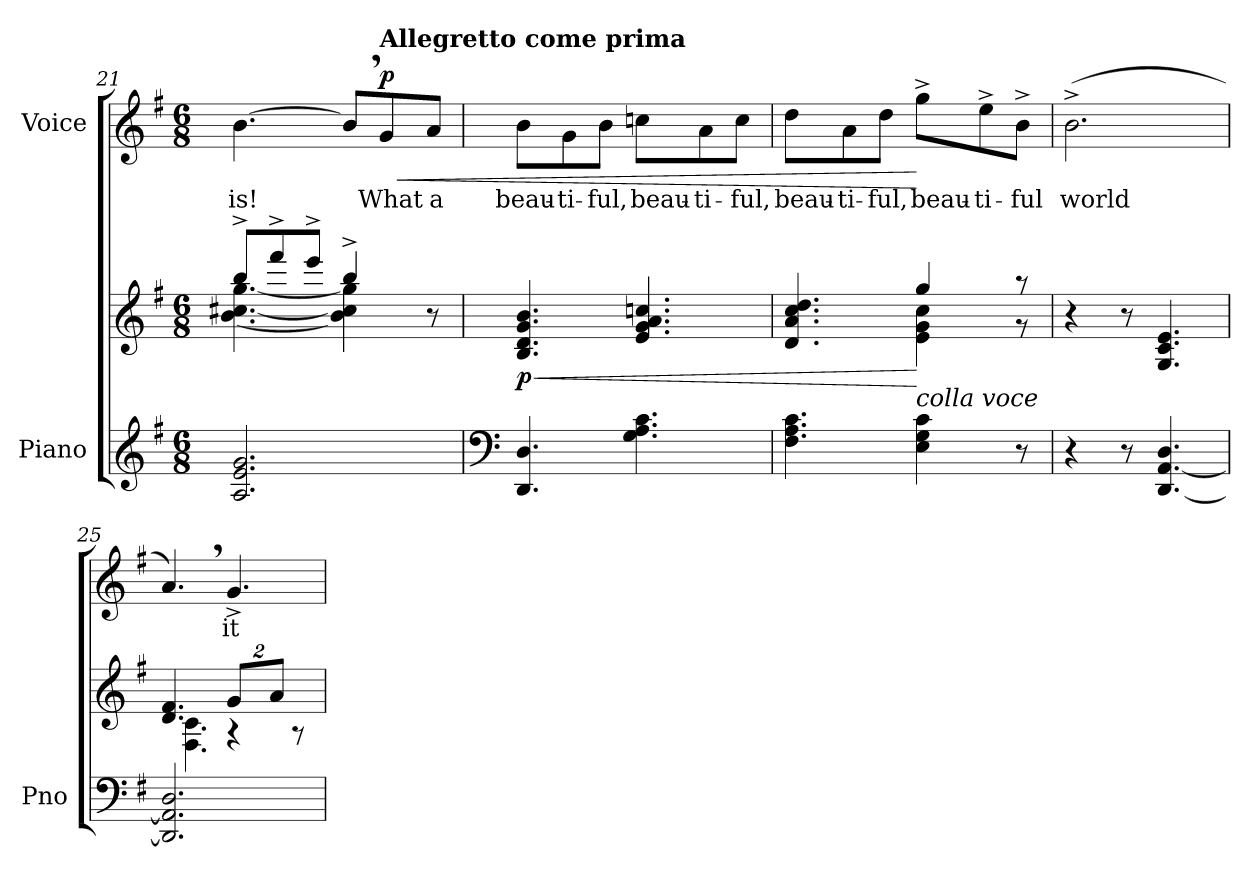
**kern	**kern	**dynam	**kern	**text	**dynam
*part2	*part2	*part2	*part1	*part1	*part1
*staff3	*staff2	*staff2/3	*staff1	*staff1	*staff1
*I"Piano	*	*	*I"Voice	*	*
*I'Pno	*	*	*	*	*
*clefG2	*clefG2	*	*clefG2	*	*
*k[f#]	*k[f#]	*	*k[f#]	*	*
*M6/8	*M6/8	*	*M6/8	*	*
=21	=21	=21	=21	=21	=21
*	*^	*	*	*	*
2.A/ 2.e/ 2.g/	8bb^/L	[4.b\ [4.cc#X\ [4.gg\	.	[4.b\	is!	.
.	8fff#^/	.	.	.	.	.
.	8eee^/J	.	.	.	.	.
.	4bb^/	4b\] 4cc#\] 4gg\]	.	8b,/L]	.	.
!	!	!	!	!LO:TX:a:B:t=Allegretto come prima	!	!
!	!	!	!	!	!	!LO:HP:b
!	!	!	!	!	!	!LO:DY:n=1:a
.	.	.	.	8g/	What	< p
.	8r	8ryy	.	8a/J	a	.
*	*v	*v	*	*	*	*
=22	=22	=22	=22	=22	=22
*clefF4	*	*	*	*	*
*	*^	*	*	*	*
!	!LO:TX:i:t=Tempo I	!	!	!	!	!
!	!	!	!LO:HP:b	!	!	!
!	!	!	!LO:DY:n=1:b	!	!	!
*	*v	*v	*	*	*	*
4.DD/ 4.D/	4.B/ 4.d/ 4.g/ 4.b/	< p	8b\L	beau-	.
.	.	.	8g\	-ti-	.
.	.	.	8b\J	-ful,	.
4.G\ 4.A\ 4.c\	4.e/ 4.g/ 4.a/ 4.ccn/	.	8ccn\L	beau-	.
.	.	.	8a\	-ti-	.
.	.	.	8cc\J	-ful,	.
=23	=23	=23	=23	=23	=23
*	*^	*	*	*	*
4.F#\ 4.A\ 4.c\	4.d/ 4.a/ 4.cc/ 4.dd/	4.ryy	.	8dd\L	beau-	.
.	.	.	.	8a\	-ti-	.
.	.	.	.	8dd\J	-ful,	.
!LO:TX:i:t=colla voce	!	!	!	!	!	!
4E\ 4G\ 4c\	4gg/	4e\ 4g\ 4cc\	[	8gg^\L	beau-	[
.	.	.	.	8ee^\	-ti-	.
8r	8r	8r	.	8b^\J	-ful	.
*	*v	*v	*	*	*	*
=24	=24	=24	=24	=24	=24
4r	4r	.	(2.b^\	world	.
8r	8r	.	.	.	.
[4.DD/ [<4.AA/ 4.D/	4.G/ 4.c/ 4.e/	.	.	.	.
=25	=25	=25	=25	=25	=25
*	*^	*	*	*	*
2.DD/] 2.AA/] 2.D/	4.d/ 4.f#/	4.F#\ 4.c\	.	4.a,/)	.	.
*	*Xbrackettup	*	*	*	*	*
.	16%3g/L	4r	.	4.g^>/	it	.
.	16%3a/J	.	.	.	.	.
.	.	8r	.	.	.	.
*	*v	*v	*	*	*	*
=	=	=	=	=	=
*-	*-	*-	*-	*-	*-
